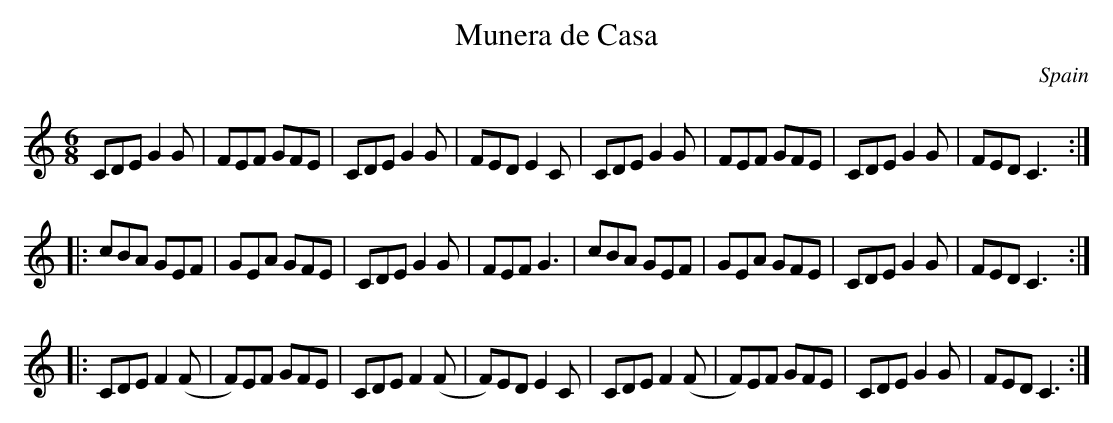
X:1
T:Munera de Casa
M:6/8
L:1/8
O:Spain
K:C
CDE G2G|FEF GFE|CDE G2G|FED E2C|CDE G2G|FEF GFE|CDE G2G|FED C3::
cBA GEF|GEA GFE|CDE G2G|FEF G3|cBA GEF|GEA GFE|CDE G2G|FED C3::
CDE F2(F|F)EF GFE|CDE F2(F|F)ED E2C|CDE F2(F|F)EF GFE|CDE G2G|FED C3:|
